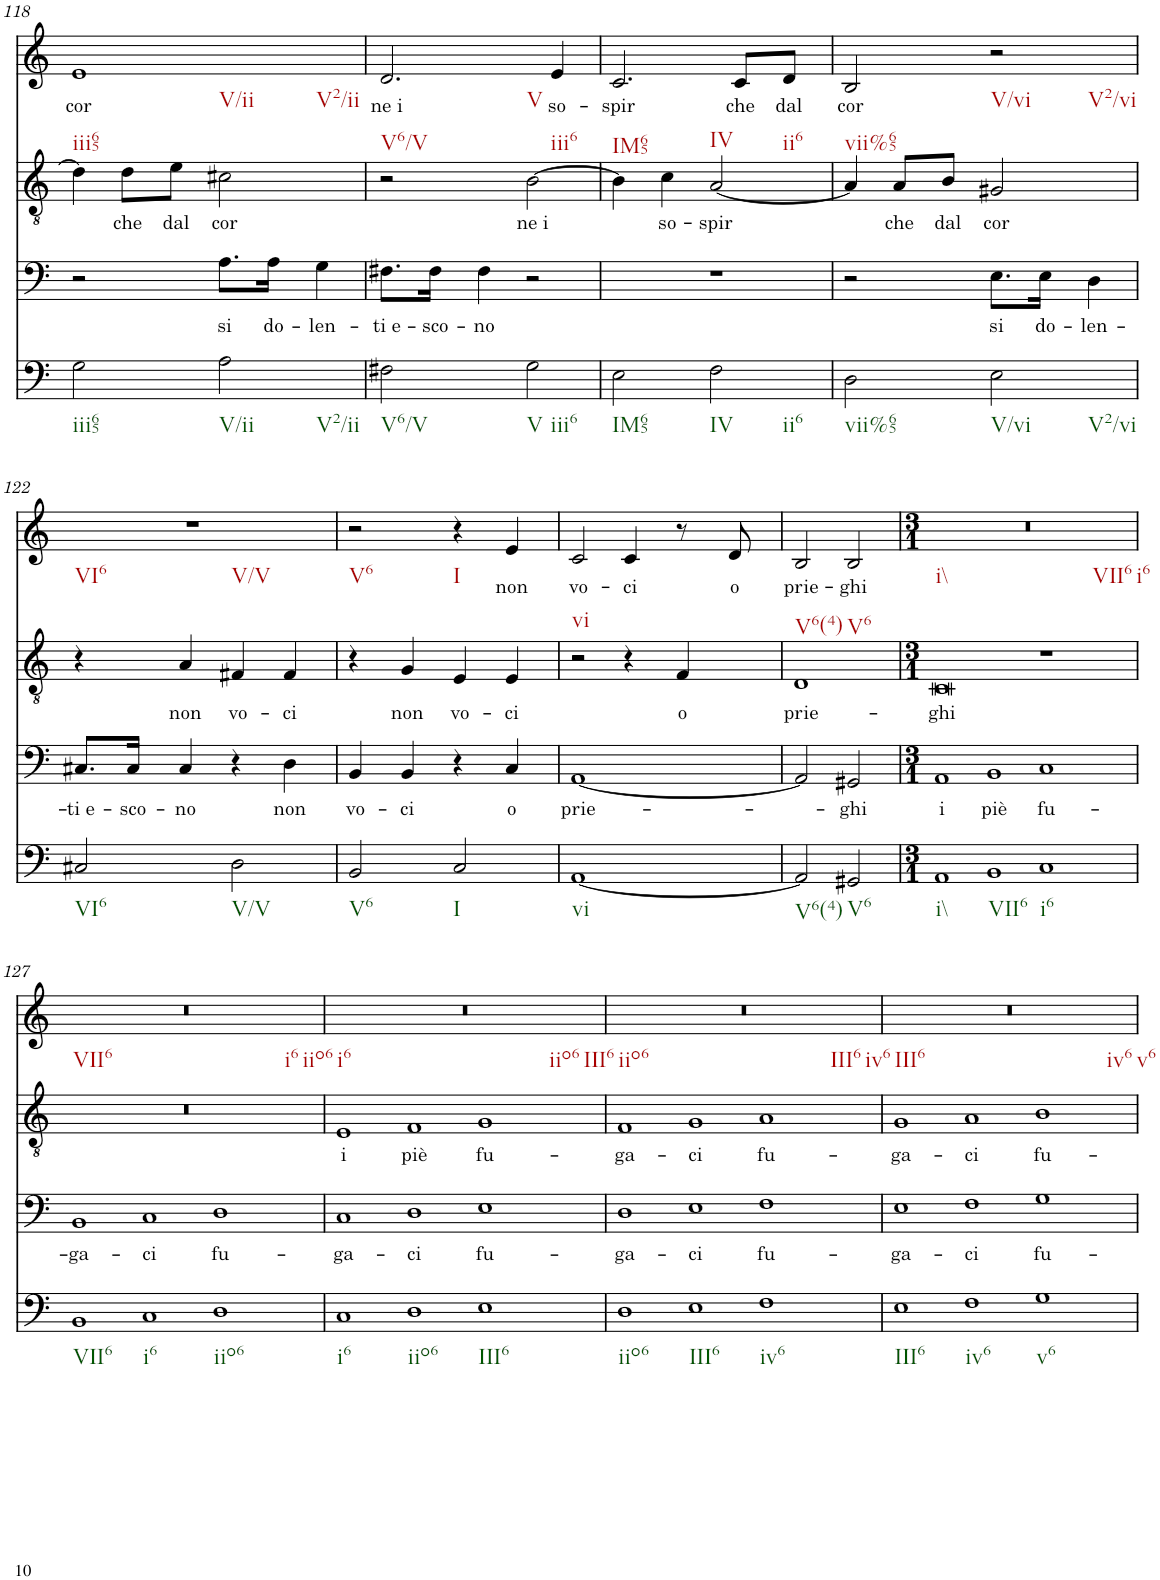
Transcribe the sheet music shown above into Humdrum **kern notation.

**kern	**kern	**text	**kern	**text	**kern	**text
*part4	*part3	*part3	*part2	*part2	*part1	*part1
*staff4	*staff3	*staff3	*staff2	*staff2	*staff1	*staff1
*I"unbenannt4	*I"unbenannt3	*	*I"unbenannt2	*	*I"unbenannt1	*
!!LO:PB:g=z
*clefF4	*clefF4	*	*clefGv2	*	*clefG2	*
*k[]	*k[]	*	*k[]	*	*k[]	*
*M4/4	*M4/4	*	*M4/4	*	*M4/4	*
=118	=118	=118	=118	=118	=118	=118
!	!	!	!	!	!LO:TX:b:t=iii65	!
!	!	!	!	!	!LO:TX:b:t=V/ii	!
!	!	!	!	!	!LO:TX:b:t=V2/ii	!
!LO:TX:b:t=iii65	!	!	!	!	!	!
!	!	!	!	!	!	!LO:LY:b
2G\	2r	.	4d\]	.	1e	cor
!	!	!	!	!LO:LY:b	!	!
.	.	.	8d\L	che	.	.
!	!	!	!	!LO:LY:b	!	!
.	.	.	8e\J	dal	.	.
!LO:TX:b:t=V/ii	!	!	!	!	!	!
!LO:TX:b:t=V2/ii	!	!	!	!	!	!
!	!	!LO:LY:b	!	!LO:LY:b	!	!
2A\	8.A\L	si	2c#X\	cor	.	.
!	!	!LO:LY:b	!	!	!	!
.	16A\Jk	do-	.	.	.	.
!	!	!LO:LY:b	!	!	!	!
.	4G\	len-	.	.	.	.
=119	=119	=119	=119	=119	=119	=119
!	!	!	!	!	!LO:TX:b:t=V6/V	!
!	!	!	!	!	!LO:TX:b:t=V	!
!LO:TX:b:t=V6/V	!	!	!	!	!	!
!	!	!LO:LY:b	!	!	!	!LO:LY:b
2F#X\	8.F#X\L	ti e-	2r	.	2.d/	ne i
!	!	!LO:LY:b	!	!	!	!
.	16F#\Jk	sco-	.	.	.	.
!	!	!LO:LY:b	!	!	!	!
.	4F#\	no	.	.	.	.
!LO:TX:b:t=V	!	!	!	!	!	!
!LO:TX:b:t=iii6	!	!	!	!	!	!
!	!	!	!	!LO:LY:b	!	!
2G\	2r	.	[2B\	ne i	.	.
!	!	!	!	!	!LO:TX:b:t=iii6	!
!	!	!	!	!	!	!LO:LY:b
.	.	.	.	.	4e/	so-
=120	=120	=120	=120	=120	=120	=120
!	!	!	!	!	!LO:TX:b:t=IM65	!
!	!	!	!	!	!LO:TX:b:t=IV	!
!LO:TX:b:t=IM65	!	!	!	!	!	!
!	!	!	!	!	!	!LO:LY:b
2E\	1r	.	4B\]	.	2.c/	spir
!	!	!	!	!LO:LY:b	!	!
.	.	.	4c\	so-	.	.
!LO:TX:b:t=IV	!	!	!	!	!	!
!LO:TX:b:t=ii6	!	!	!	!	!	!
!	!	!	!	!LO:LY:b	!	!
2F\	.	.	[2A/	spir	.	.
!	!	!	!	!	!	!LO:LY:b
.	.	.	.	.	8c/L	che
!	!	!	!	!	!LO:TX:b:t=ii6	!
!	!	!	!	!	!	!LO:LY:b
.	.	.	.	.	8d/J	dal
=121	=121	=121	=121	=121	=121	=121
!	!	!	!	!	!LO:TX:b:t=vii%65	!
!LO:TX:b:t=vii%65	!	!	!	!	!	!
!	!	!	!	!	!	!LO:LY:b
2D\	2r	.	4A/]	.	2B/	cor
!	!	!	!	!LO:LY:b	!	!
.	.	.	8A/L	che	.	.
!	!	!	!	!LO:LY:b	!	!
.	.	.	8B/J	dal	.	.
!	!	!	!	!	!LO:TX:b:t=V/vi	!
!	!	!	!	!	!LO:TX:b:t=V2/vi	!
!LO:TX:b:t=V/vi	!	!	!	!	!	!
!LO:TX:b:t=V2/vi	!	!	!	!	!	!
!	!	!LO:LY:b	!	!LO:LY:b	!	!
2E\	8.E\L	si	2G#X/	cor	2r	.
!	!	!LO:LY:b	!	!	!	!
.	16E\Jk	do-	.	.	.	.
!	!	!LO:LY:b	!	!	!	!
.	4D\	len-	.	.	.	.
!!LO:LB:g=z
=122	=122	=122	=122	=122	=122	=122
!	!	!	!	!	!LO:TX:b:t=VI6	!
!	!	!	!	!	!LO:TX:b:t=V/V	!
!LO:TX:b:t=VI6	!	!	!	!	!	!
!	!	!LO:LY:b	!	!	!	!
2C#X/	8.C#X/L	ti e-	4r	.	1r	.
!	!	!LO:LY:b	!	!	!	!
.	16C#/Jk	sco-	.	.	.	.
!	!	!LO:LY:b	!	!LO:LY:b	!	!
.	4C#/	no	4A/	non	.	.
!LO:TX:b:t=V/V	!	!	!	!	!	!
!	!	!	!	!LO:LY:b	!	!
2D\	4r	.	4F#X/	vo-	.	.
!	!	!LO:LY:b	!	!LO:LY:b	!	!
.	4D\	non	4F#/	ci	.	.
=123	=123	=123	=123	=123	=123	=123
!	!	!	!	!	!LO:TX:b:t=V6	!
!LO:TX:b:t=V6	!	!	!	!	!	!
!	!	!LO:LY:b	!	!	!	!
2BB/	4BB/	vo-	4r	.	2r	.
!	!	!LO:LY:b	!	!LO:LY:b	!	!
.	4BB/	ci	4G/	non	.	.
!	!	!	!	!	!LO:TX:b:t=I	!
!LO:TX:b:t=I	!	!	!	!	!	!
!	!	!	!	!LO:LY:b	!	!
2C/	4r	.	4E/	vo-	4r	.
!	!	!LO:LY:b	!	!LO:LY:b	!	!LO:LY:b
.	4C/	o	4E/	ci	4e/	non
=124	=124	=124	=124	=124	=124	=124
!	!	!	!	!	!LO:TX:b:t=vi	!
!LO:TX:b:t=vi	!	!	!	!	!	!
!	!	!LO:LY:b	!	!	!	!LO:LY:b
[1AA	[1AA	prie-	2r	.	2c/	vo-
!	!	!	!	!	!	!LO:LY:b
.	.	.	4r	.	4c/	ci
!	!	!	!	!LO:LY:b	!	!
.	.	.	4F/	o	8r	.
!	!	!	!	!	!	!LO:LY:b
.	.	.	.	.	8d/	o
=125	=125	=125	=125	=125	=125	=125
!	!	!	!	!	!LO:TX:b:t=V6(4)	!
!LO:TX:b:t=V6(4)	!	!	!	!	!	!
!	!	!	!	!LO:LY:b	!	!LO:LY:b
2AA/]	2AA/]	.	1D	prie-	2B/	prie-
!	!	!	!	!	!LO:TX:b:t=V6	!
!LO:TX:b:t=V6	!	!	!	!	!	!
!	!	!LO:LY:b	!	!	!	!LO:LY:b
2GG#X/	2GG#X/	ghi	.	.	2B/	ghi
=126	=126	=126	=126	=126	=126	=126
*M3/1	*M3/1	*	*M3/1	*	*M3/1	*
!	!	!	!	!	!LO:TX:b:t=i\\	!
!	!	!	!	!	!LO:TX:b:t=VII6	!
!	!	!	!	!	!LO:TX:b:t=i6	!
!LO:TX:b:t=i\\	!	!	!	!	!	!
!	!	!LO:LY:b	!	!LO:LY:b	!	!
1AA	1AA	i	0C	ghi	0.r	.
!LO:TX:b:t=VII6	!	!	!	!	!	!
!	!	!LO:LY:b	!	!	!	!
1BB	1BB	piè	.	.	.	.
!LO:TX:b:t=i6	!	!	!	!	!	!
!	!	!LO:LY:b	!	!	!	!
1C	1C	fu-	1r	.	.	.
!!LO:LB:g=z
=127	=127	=127	=127	=127	=127	=127
!	!	!	!	!	!LO:TX:b:t=VII6	!
!	!	!	!	!	!LO:TX:b:t=i6	!
!	!	!	!	!	!LO:TX:b:t=iio6	!
!LO:TX:b:t=VII6	!	!	!	!	!	!
!	!	!LO:LY:b	!	!	!	!
1BB	1BB	ga-	0.r	.	0.r	.
!LO:TX:b:t=i6	!	!	!	!	!	!
!	!	!LO:LY:b	!	!	!	!
1C	1C	ci	.	.	.	.
!LO:TX:b:t=iio6	!	!	!	!	!	!
!	!	!LO:LY:b	!	!	!	!
1D	1D	fu-	.	.	.	.
=128	=128	=128	=128	=128	=128	=128
!	!	!	!	!	!LO:TX:b:t=i6	!
!	!	!	!	!	!LO:TX:b:t=iio6	!
!	!	!	!	!	!LO:TX:b:t=III6	!
!LO:TX:b:t=i6	!	!	!	!	!	!
!	!	!LO:LY:b	!	!LO:LY:b	!	!
1C	1C	ga-	1E	i	0.r	.
!LO:TX:b:t=iio6	!	!	!	!	!	!
!	!	!LO:LY:b	!	!LO:LY:b	!	!
1D	1D	ci	1F	piè	.	.
!LO:TX:b:t=III6	!	!	!	!	!	!
!	!	!LO:LY:b	!	!LO:LY:b	!	!
1E	1E	fu-	1G	fu-	.	.
=129	=129	=129	=129	=129	=129	=129
!	!	!	!	!	!LO:TX:b:t=iio6	!
!	!	!	!	!	!LO:TX:b:t=III6	!
!	!	!	!	!	!LO:TX:b:t=iv6	!
!LO:TX:b:t=iio6	!	!	!	!	!	!
!	!	!LO:LY:b	!	!LO:LY:b	!	!
1D	1D	ga-	1F	ga-	0.r	.
!LO:TX:b:t=III6	!	!	!	!	!	!
!	!	!LO:LY:b	!	!LO:LY:b	!	!
1E	1E	ci	1G	ci	.	.
!LO:TX:b:t=iv6	!	!	!	!	!	!
!	!	!LO:LY:b	!	!LO:LY:b	!	!
1F	1F	fu-	1A	fu-	.	.
=130	=130	=130	=130	=130	=130	=130
!	!	!	!	!	!LO:TX:b:t=III6	!
!	!	!	!	!	!LO:TX:b:t=iv6	!
!	!	!	!	!	!LO:TX:b:t=v6	!
!LO:TX:b:t=III6	!	!	!	!	!	!
!	!	!LO:LY:b	!	!LO:LY:b	!	!
1E	1E	ga-	1G	ga-	0.r	.
!LO:TX:b:t=iv6	!	!	!	!	!	!
!	!	!LO:LY:b	!	!LO:LY:b	!	!
1F	1F	ci	1A	ci	.	.
!LO:TX:b:t=v6	!	!	!	!	!	!
!	!	!LO:LY:b	!	!LO:LY:b	!	!
1G	1G	fu-	1B	fu-	.	.
=	=	=	=	=	=	=
*-	*-	*-	*-	*-	*-	*-
